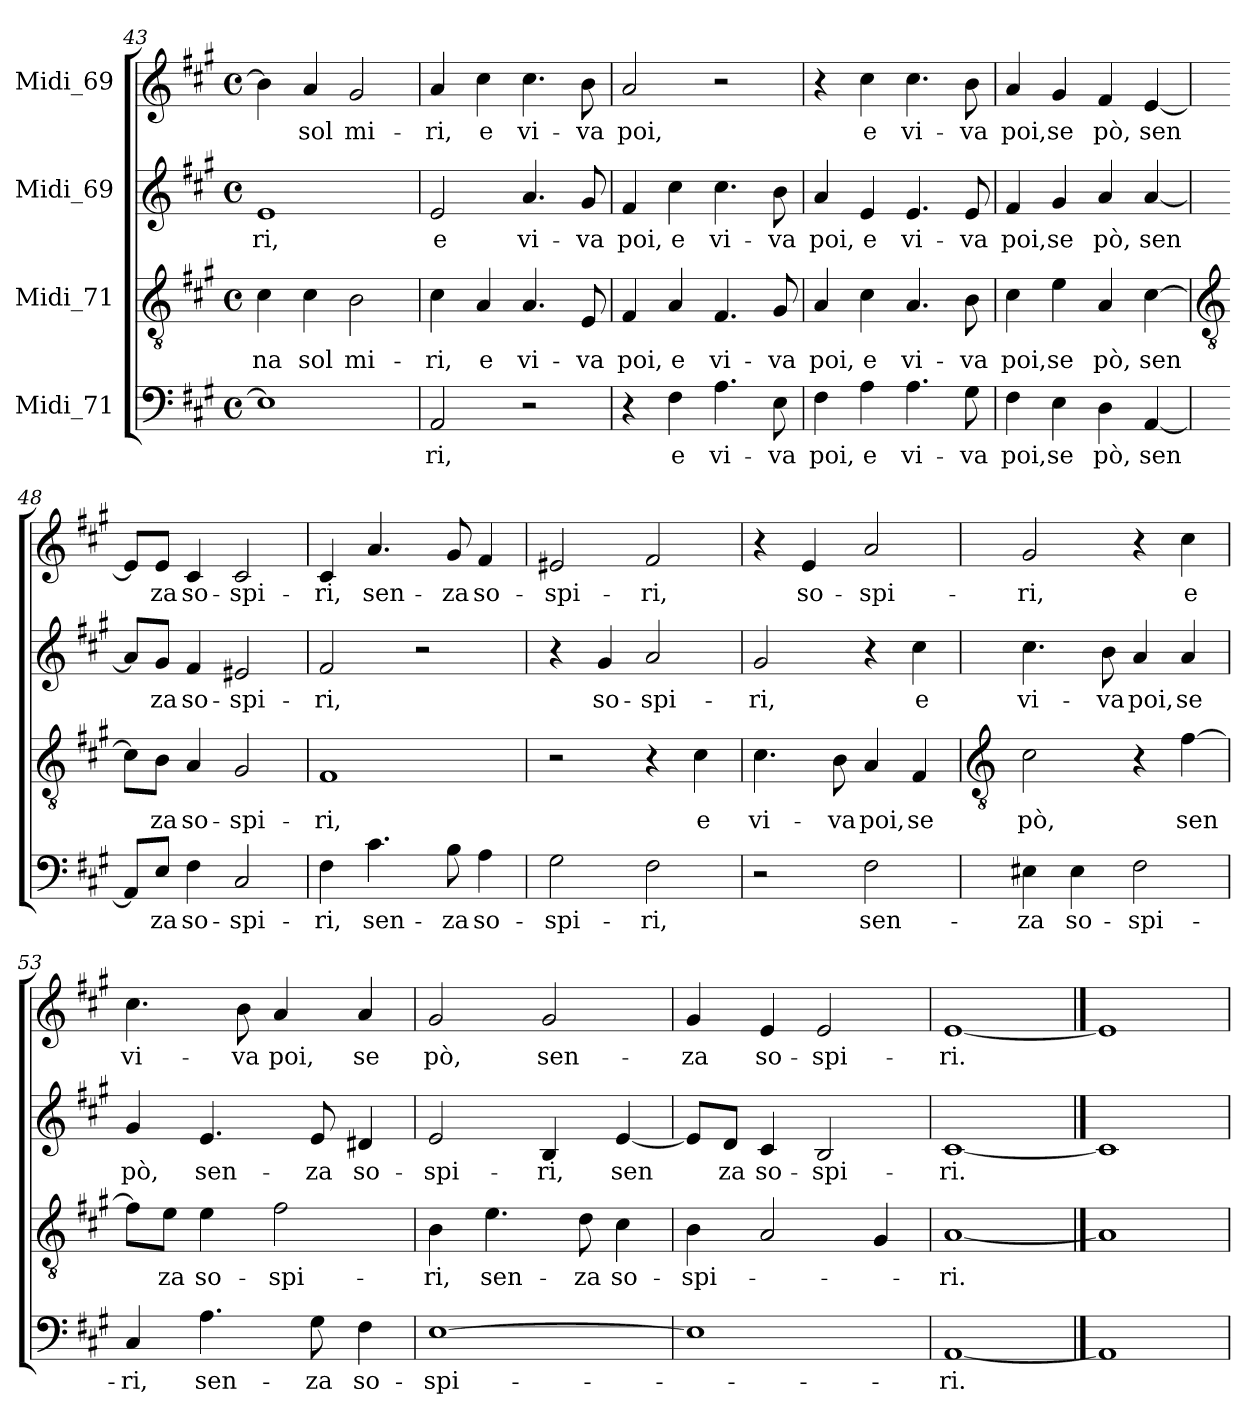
**kern	**text	**kern	**text	**kern	**text	**kern	**text
*part4	*part4	*part3	*part3	*part2	*part2	*part1	*part1
*staff4	*staff4	*staff3	*staff3	*staff2	*staff2	*staff1	*staff1
*I"Midi_71	*	*I"Midi_71	*	*I"Midi_69	*	*I"Midi_69	*
!!LO:LB:g=z
*clefF4	*	*clefGv2	*	*clefG2	*	*clefG2	*
*k[f#c#g#]	*	*k[f#c#g#]	*	*k[f#c#g#]	*	*k[f#c#g#]	*
*A:	*	*A:	*	*A:	*	*A:	*
*M4/4	*	*M4/4	*	*M4/4	*	*M4/4	*
*met(c)	*	*met(c)	*	*met(c)	*	*met(c)	*
=43	=43	=43	=43	=43	=43	=43	=43
!	!	!	!LO:LY:b	!	!LO:LY:b	!	!
1E]	.	4c#	-na	1e	-ri,	4b]	.
!	!	!	!LO:LY:b	!	!	!	!LO:LY:b
.	.	4c#	sol	.	.	4a	sol
!	!	!	!LO:LY:b	!	!	!	!LO:LY:b
.	.	2B	mi-	.	.	2g#	mi-
=44	=44	=44	=44	=44	=44	=44	=44
!	!LO:LY:b	!	!LO:LY:b	!	!LO:LY:b	!	!LO:LY:b
2AA	-ri,	4c#	-ri,	2e	e	4a	-ri,
!	!	!	!LO:LY:b	!	!	!	!LO:LY:b
.	.	4A	e	.	.	4cc#	e
!	!	!	!LO:LY:b	!	!LO:LY:b	!	!LO:LY:b
2r	.	4.A	vi-	4.a	vi-	4.cc#	vi-
!	!	!	!LO:LY:b	!	!LO:LY:b	!	!LO:LY:b
.	.	8E	-va	8g#	-va	8b	-va
=45	=45	=45	=45	=45	=45	=45	=45
!	!	!	!LO:LY:b	!	!LO:LY:b	!	!LO:LY:b
4r	.	4F#	poi,	4f#	poi,	2a	poi,
!	!LO:LY:b	!	!LO:LY:b	!	!LO:LY:b	!	!
4F#	e	4A	e	4cc#	e	.	.
!	!LO:LY:b	!	!LO:LY:b	!	!LO:LY:b	!	!
4.A	vi-	4.F#	vi-	4.cc#	vi-	2r	.
!	!LO:LY:b	!	!LO:LY:b	!	!LO:LY:b	!	!
8E	-va	8G#	-va	8b	-va	.	.
=46	=46	=46	=46	=46	=46	=46	=46
!	!LO:LY:b	!	!LO:LY:b	!	!LO:LY:b	!	!
4F#	poi,	4A	poi,	4a	poi,	4r	.
!	!LO:LY:b	!	!LO:LY:b	!	!LO:LY:b	!	!LO:LY:b
4A	e	4c#	e	4e	e	4cc#	e
!	!LO:LY:b	!	!LO:LY:b	!	!LO:LY:b	!	!LO:LY:b
4.A	vi-	4.A	vi-	4.e	vi-	4.cc#	vi-
!	!LO:LY:b	!	!LO:LY:b	!	!LO:LY:b	!	!LO:LY:b
8G#	-va	8B	-va	8e	-va	8b	-va
=47	=47	=47	=47	=47	=47	=47	=47
!	!LO:LY:b	!	!LO:LY:b	!	!LO:LY:b	!	!LO:LY:b
4F#	poi,	4c#	poi,	4f#	poi,	4a	poi,
!	!LO:LY:b	!	!LO:LY:b	!	!LO:LY:b	!	!LO:LY:b
4E	se	4e	se	4g#	se	4g#	se
!	!LO:LY:b	!	!LO:LY:b	!	!LO:LY:b	!	!LO:LY:b
4D	pò,	4A	pò,	4a	pò,	4f#	pò,
!	!LO:LY:b	!	!LO:LY:b	!	!LO:LY:b	!	!LO:LY:b
[4AA	sen	[4c#	sen	[4a	sen	[4e	sen
!!LO:LB:g=z
=48	=48	=48	=48	=48	=48	=48	=48
*	*	*clefGv2	*	*	*	*	*
8AA/L]	.	8c#\L]	.	8a/L]	.	8e/L]	.
!	!LO:LY:b	!	!LO:LY:b	!	!LO:LY:b	!	!LO:LY:b
8E/J	za	8B\J	za	8g#/J	za	8e/J	za
!	!LO:LY:b	!	!LO:LY:b	!	!LO:LY:b	!	!LO:LY:b
4F#	so-	4A	so-	4f#	so-	4c#	so-
!	!LO:LY:b	!	!LO:LY:b	!	!LO:LY:b	!	!LO:LY:b
2C#	-spi-	2G#	-spi-	2e#X	-spi-	2c#	-spi-
=49	=49	=49	=49	=49	=49	=49	=49
!	!LO:LY:b	!	!LO:LY:b	!	!LO:LY:b	!	!LO:LY:b
4F#	-ri,	1F#	-ri,	2f#	-ri,	4c#	-ri,
!	!LO:LY:b	!	!	!	!	!	!LO:LY:b
4.c#	sen-	.	.	.	.	4.a	sen-
.	.	.	.	2r	.	.	.
!	!LO:LY:b	!	!	!	!	!	!LO:LY:b
8B	-za	.	.	.	.	8g#	-za
!	!LO:LY:b	!	!	!	!	!	!LO:LY:b
4A	so-	.	.	.	.	4f#	so-
=50	=50	=50	=50	=50	=50	=50	=50
!	!LO:LY:b	!	!	!	!	!	!LO:LY:b
2G#	-spi-	2r	.	4r	.	2e#X	-spi-
!	!	!	!	!	!LO:LY:b	!	!
.	.	.	.	4g#	so-	.	.
!	!LO:LY:b	!	!	!	!LO:LY:b	!	!LO:LY:b
2F#	-ri,	4r	.	2a	-spi-	2f#	-ri,
!	!	!	!LO:LY:b	!	!	!	!
.	.	4c#	e	.	.	.	.
=51	=51	=51	=51	=51	=51	=51	=51
!	!	!	!LO:LY:b	!	!LO:LY:b	!	!
2r	.	4.c#	vi-	2g#	-ri,	4r	.
!	!	!	!	!	!	!	!LO:LY:b
.	.	.	.	.	.	4e	so-
!	!	!	!LO:LY:b	!	!	!	!
.	.	8B	-va	.	.	.	.
!	!LO:LY:b	!	!LO:LY:b	!	!	!	!LO:LY:b
2F#	sen-	4A	poi,	4r	.	2a	-spi-
!	!	!	!LO:LY:b	!	!LO:LY:b	!	!
.	.	4F#	se	4cc#	e	.	.
!!LO:LB:g=z
=52	=52	=52	=52	=52	=52	=52	=52
*	*	*clefGv2	*	*	*	*	*
!	!LO:LY:b	!	!LO:LY:b	!	!LO:LY:b	!	!LO:LY:b
4E#X	-za	2c#	pò,	4.cc#	vi-	2g#	-ri,
!	!LO:LY:b	!	!	!	!	!	!
4E#	so-	.	.	.	.	.	.
!	!	!	!	!	!LO:LY:b	!	!
.	.	.	.	8b	-va	.	.
!	!LO:LY:b	!	!	!	!LO:LY:b	!	!
2F#	-spi-	4r	.	4a	poi,	4r	.
!	!	!	!LO:LY:b	!	!LO:LY:b	!	!LO:LY:b
.	.	[4f#	sen	4a	se	4cc#	e
=53	=53	=53	=53	=53	=53	=53	=53
!	!LO:LY:b	!	!	!	!LO:LY:b	!	!LO:LY:b
4C#	-ri,	8f#\L]	.	4g#	pò,	4.cc#	vi-
!	!	!	!LO:LY:b	!	!	!	!
.	.	8e\J	za	.	.	.	.
!	!LO:LY:b	!	!LO:LY:b	!	!LO:LY:b	!	!
4.A	sen-	4e	so-	4.e	sen-	.	.
!	!	!	!	!	!	!	!LO:LY:b
.	.	.	.	.	.	8b	-va
!	!	!	!LO:LY:b	!	!	!	!LO:LY:b
.	.	2f#	-spi-	.	.	4a	poi,
!	!LO:LY:b	!	!	!	!LO:LY:b	!	!
8G#	-za	.	.	8e	-za	.	.
!	!LO:LY:b	!	!	!	!LO:LY:b	!	!LO:LY:b
4F#	so-	.	.	4d#X	so-	4a	se
=54	=54	=54	=54	=54	=54	=54	=54
!	!LO:LY:b	!	!LO:LY:b	!	!LO:LY:b	!	!LO:LY:b
[1E	-spi-	4B	-ri,	2e	-spi-	2g#	pò,
!	!	!	!LO:LY:b	!	!	!	!
.	.	4.e	sen-	.	.	.	.
!	!	!	!	!	!LO:LY:b	!	!LO:LY:b
.	.	.	.	4B	-ri,	2g#	sen-
!	!	!	!LO:LY:b	!	!	!	!
.	.	8d	-za	.	.	.	.
!	!	!	!LO:LY:b	!	!LO:LY:b	!	!
.	.	4c#	so-	[4e	sen	.	.
=55	=55	=55	=55	=55	=55	=55	=55
!	!	!	!LO:LY:b	!	!	!	!LO:LY:b
1E]	.	4B	-spi-	8e/L]	.	4g#	-za
!	!	!	!	!	!LO:LY:b	!	!
.	.	.	.	8d/J	za	.	.
!	!	!	!	!	!LO:LY:b	!	!LO:LY:b
.	.	2A	.	4c#	so-	4e	so-
!	!	!	!	!	!LO:LY:b	!	!LO:LY:b
.	.	.	.	2B	-spi-	2e	-spi-
.	.	4G#	.	.	.	.	.
=56	=56	=56	=56	=56	=56	=56	=56
!	!LO:LY:b	!	!LO:LY:b	!	!LO:LY:b	!	!LO:LY:b
[1AA	-ri.	[1A	-ri.	[1c#	-ri.	[1e	-ri.
==57	==57	==57	==57	==57	==57	==57	==57
1AA]	.	1A]	.	1c#]	.	1e]	.
=	=	=	=	=	=	=	=
*-	*-	*-	*-	*-	*-	*-	*-
